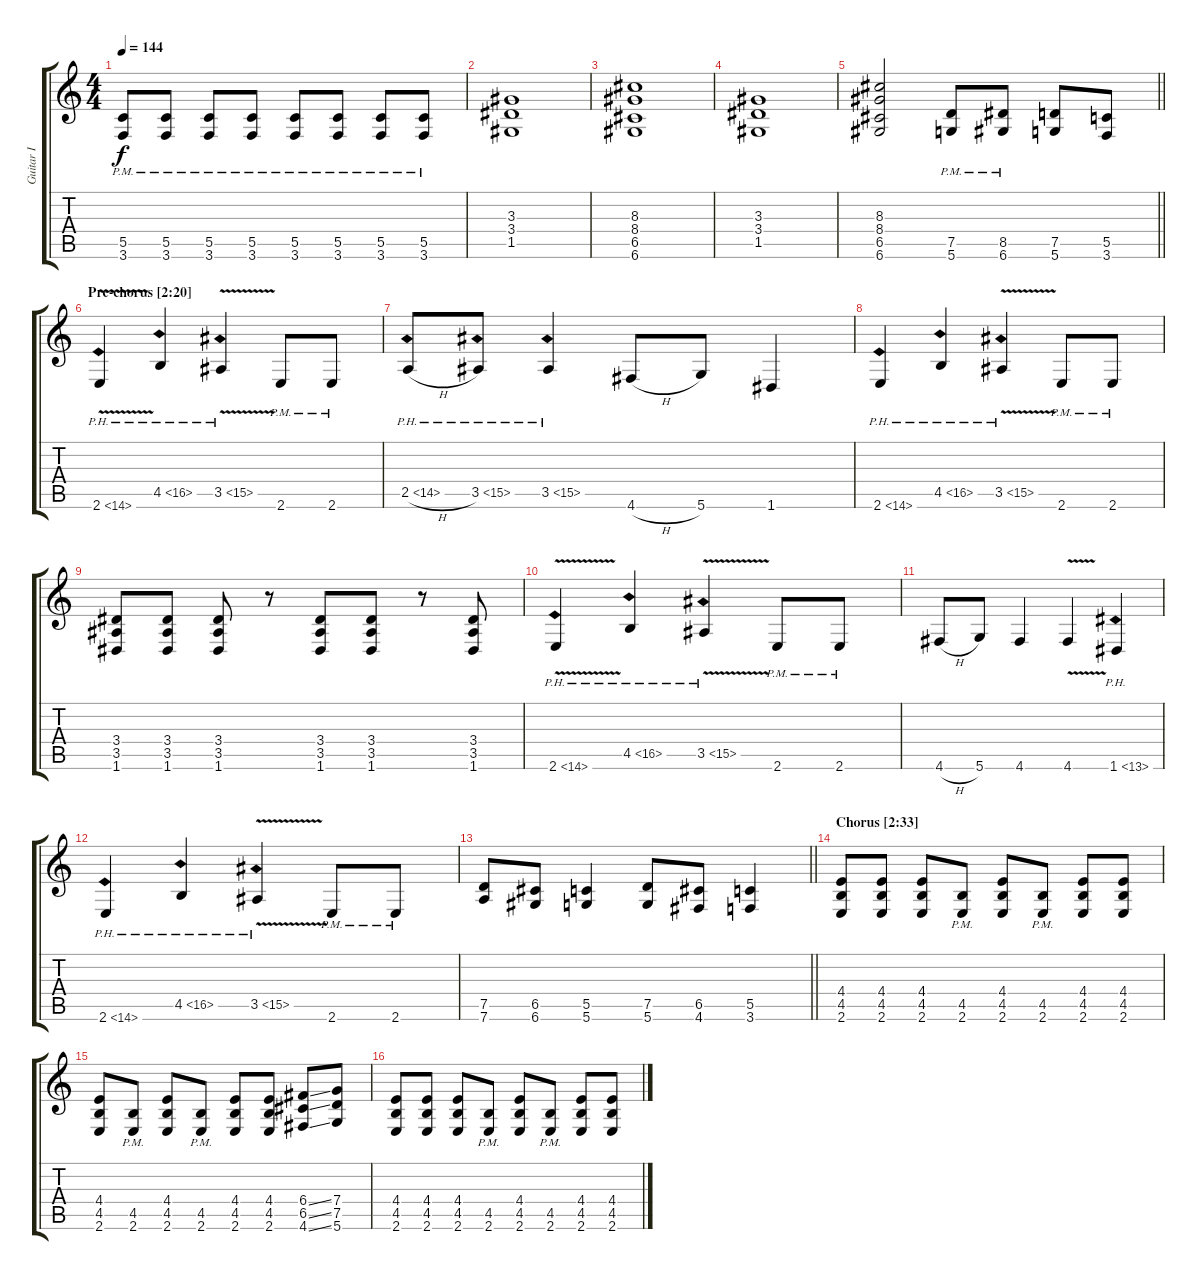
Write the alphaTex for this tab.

\track ("Guitar I" "Guitar I") {instrument overdrivenguitar}
\staff {score tabs}
\tuning (D4 A3 F3 C3 G2 D2) {hide}
\ts (4 4)
\tempo 144
\clef g2
\ks c
(5.5{pm} 3.6{pm}).8{dy f} (5.5{pm} 3.6{pm}).8 (5.5{pm} 3.6{pm}).8 (5.5{pm} 3.6{pm}).8 (5.5{pm} 3.6{pm}).8 (5.5{pm} 3.6{pm}).8 (5.5{pm} 3.6{pm}).8 (5.5{pm} 3.6{pm}).8 |
(3.3 3.4 1.5).1 |
(8.3 8.4 6.5 6.6).1 |
(3.3 3.4 1.5).1 |
\barLineRight lightlight
(8.3 8.4 6.5 6.6).2 (7.5{pm} 5.6{pm}).8 (8.5{pm} 6.6{pm}).8 (7.5 5.6).8 (5.5 3.6).8 |
\section ("" "Pre-chorus [2:20]")
2.6{ph 12 v}.4 4.5{ph 12}.4 3.5{ph 12 v}.4 2.6{pm}.8 2.6{pm}.8 |
2.5{ph 12 h}.8 3.5{ph 12}.8 3.5{ph 12}.4 4.6{h}.8 5.6.8 1.6.4 |
2.6{ph 12}.4 4.5{ph 12}.4 3.5{ph 12 v}.4 2.6{pm}.8 2.6{pm}.8 |
(3.4 3.5 1.6).8 (3.4 3.5 1.6).8 (3.4 3.5 1.6).8 r.8 (3.4 3.5 1.6).8 (3.4 3.5 1.6).8 r.8 (3.4 3.5 1.6).8 |
2.6{ph 12 v}.4 4.5{ph 12}.4 3.5{ph 12 v}.4 2.6{pm}.8 2.6{pm}.8 |
4.6{h}.8 5.6.8 4.6.4 4.6{v}.4 1.6{ph 12}.4 |
2.6{ph 12}.4 4.5{ph 12}.4 3.5{ph 12 v}.4 2.6{pm}.8 2.6{pm}.8 |
\barLineRight lightlight
(7.5 7.6).8 (6.5 6.6).8 (5.5 5.6).4 (7.5 5.6).8 (6.5 4.6).8 (5.5 3.6).4 |
\section ("" "Chorus [2:33]")
(4.4 4.5 2.6).8 (4.4 4.5 2.6).8 (4.4 4.5 2.6).8 (4.5{pm} 2.6{pm}).8 (4.4 4.5 2.6).8 (4.5{pm} 2.6{pm}).8 (4.4 4.5 2.6).8 (4.4 4.5 2.6).8 |
(4.4 4.5 2.6).8 (4.5{pm} 2.6{pm}).8 (4.4 4.5 2.6).8 (4.5{pm} 2.6{pm}).8 (4.4 4.5 2.6).8 (4.4 4.5 2.6).8 (6.4{ss} 6.5{ss} 4.6{ss}).8 (7.4 7.5 5.6).8 |
(4.4 4.5 2.6).8 (4.4 4.5 2.6).8 (4.4 4.5 2.6).8 (4.5{pm} 2.6{pm}).8 (4.4 4.5 2.6).8 (4.5{pm} 2.6{pm}).8 (4.4 4.5 2.6).8 (4.4 4.5 2.6).8
